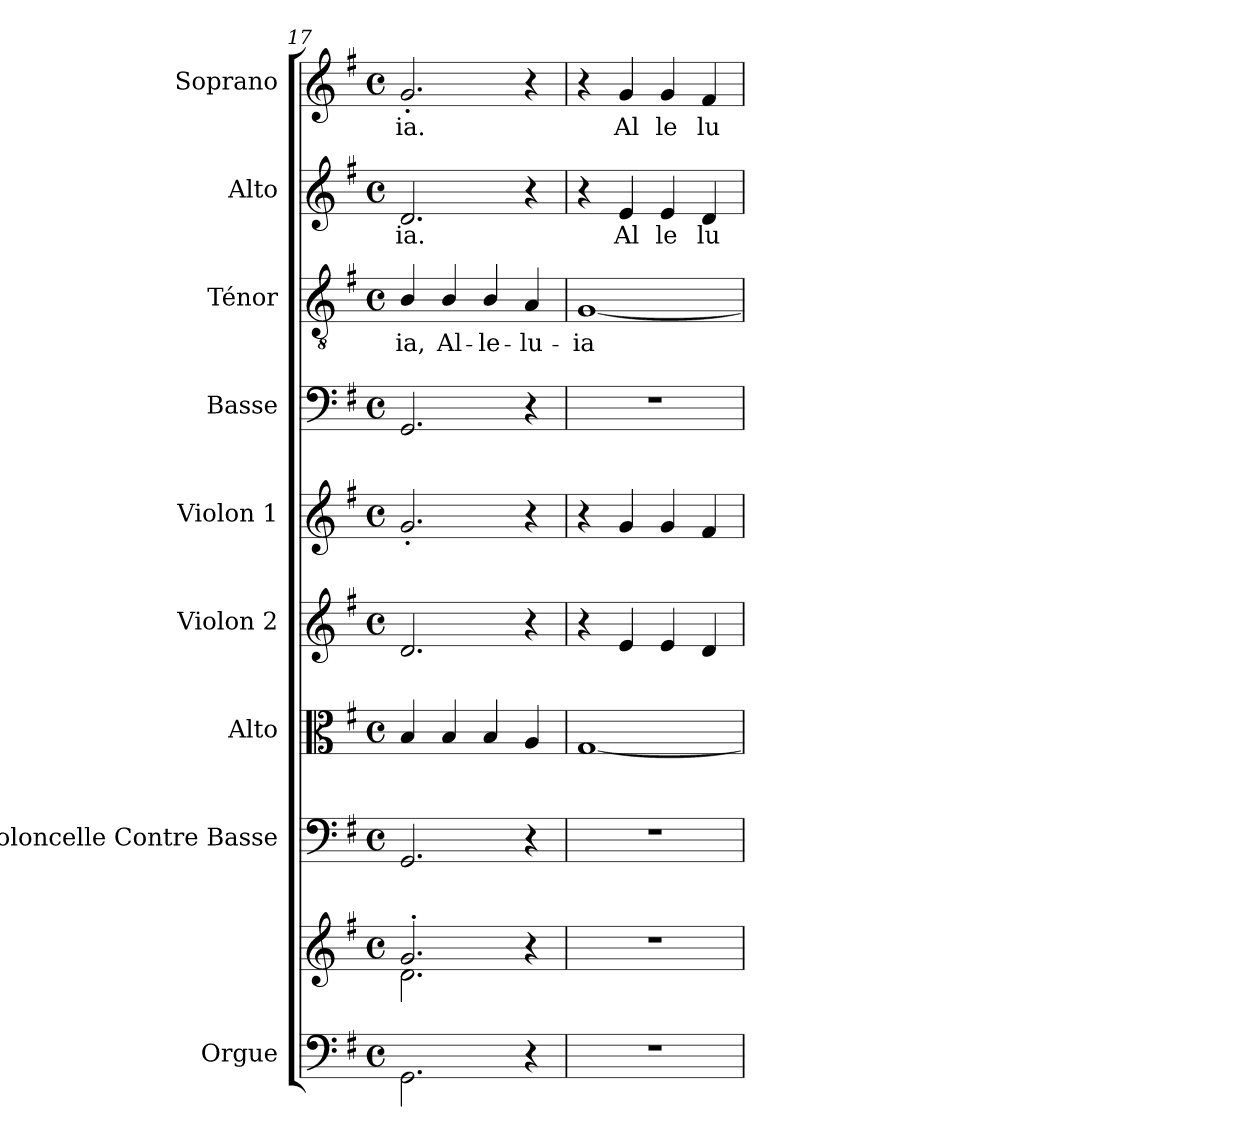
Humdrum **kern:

**kern	**kern	**kern	**kern	**kern	**kern	**kern	**kern	**text	**kern	**text	**kern	**text
*part9	*part9	*part8	*part7	*part6	*part5	*part4	*part3	*part3	*part2	*part2	*part1	*part1
*staff10	*staff9	*staff8	*staff7	*staff6	*staff5	*staff4	*staff3	*staff3	*staff2	*staff2	*staff1	*staff1
*I"Orgue	*	*I"Violoncelle Contre Basse	*I"Alto	*I"Violon 2	*I"Violon 1	*I"Basse	*I"Ténor	*	*I"Alto	*	*I"Soprano	*
*I'Org.	*	*I'Vlc CB	*I'Alt.	*I'Vln. 2	*I'Vln.1	*I'B.	*I'T.	*	*I'A.	*	*I'S.	*
*clefF4	*clefG2	*clefF4	*clefC3	*clefG2	*clefG2	*clefF4	*clefGv2	*	*clefG2	*	*clefG2	*
*k[f#]	*k[f#]	*k[f#]	*k[f#]	*k[f#]	*k[f#]	*k[f#]	*k[f#]	*	*k[f#]	*	*k[f#]	*
*G:	*G:	*G:	*G:	*G:	*G:	*G:	*G:	*	*G:	*	*G:	*
*M4/4	*M4/4	*M4/4	*M4/4	*M4/4	*M4/4	*M4/4	*M4/4	*	*M4/4	*	*M4/4	*
*met(c)	*met(c)	*met(c)	*met(c)	*met(c)	*met(c)	*met(c)	*met(c)	*	*met(c)	*	*met(c)	*
=17	=17	=17	=17	=17	=17	=17	=17	=17	=17	=17	=17	=17
*	*^	*	*	*	*	*	*	*	*	*	*	*
!	!	!	!	!	!	!	!	!	!LO:LY:b	!	!LO:LY:b	!	!LO:LY:b
2.GG\	2.g'/	2.d\	2.GG/	4B/	2.d/	2.g'/	2.GG/	4B/	ia,	2.d/	ia.	2.g'/	ia.
!	!	!	!	!	!	!	!	!	!LO:LY:b	!	!	!	!
.	.	.	.	4B/	.	.	.	4B/	Al-	.	.	.	.
!	!	!	!	!	!	!	!	!	!LO:LY:b	!	!	!	!
.	.	.	.	4B/	.	.	.	4B/	-le-	.	.	.	.
!	!	!	!	!	!	!	!	!	!LO:LY:b	!	!	!	!
4r	4r	4ryy	4r	4A/	4r	4r	4r	4A/	-lu-	4r	.	4r	.
=18	=18	=18	=18	=18	=18	=18	=18	=18	=18	=18	=18	=18	=18
!	!	!	!	!	!	!	!	!	!LO:LY:b	!	!	!	!
*	*v	*v	*	*	*	*	*	*	*	*	*	*	*
1r	1r	1r	[<1G	4r	4r	1r	[>1G	-ia	4r	.	4r	.
!	!	!	!	!	!	!	!	!	!	!LO:LY:b	!	!LO:LY:b
.	.	.	.	4e/	4g/	.	.	.	4e/	Al	4g/	Al
!	!	!	!	!	!	!	!	!	!	!LO:LY:b	!	!LO:LY:b
.	.	.	.	4e/	4g/	.	.	.	4e/	le	4g/	le
!	!	!	!	!	!	!	!	!	!	!LO:LY:b	!	!LO:LY:b
.	.	.	.	4d/	4f#/	.	.	.	4d/	lu	4f#/	lu
=	=	=	=	=	=	=	=	=	=	=	=	=
*-	*-	*-	*-	*-	*-	*-	*-	*-	*-	*-	*-	*-
